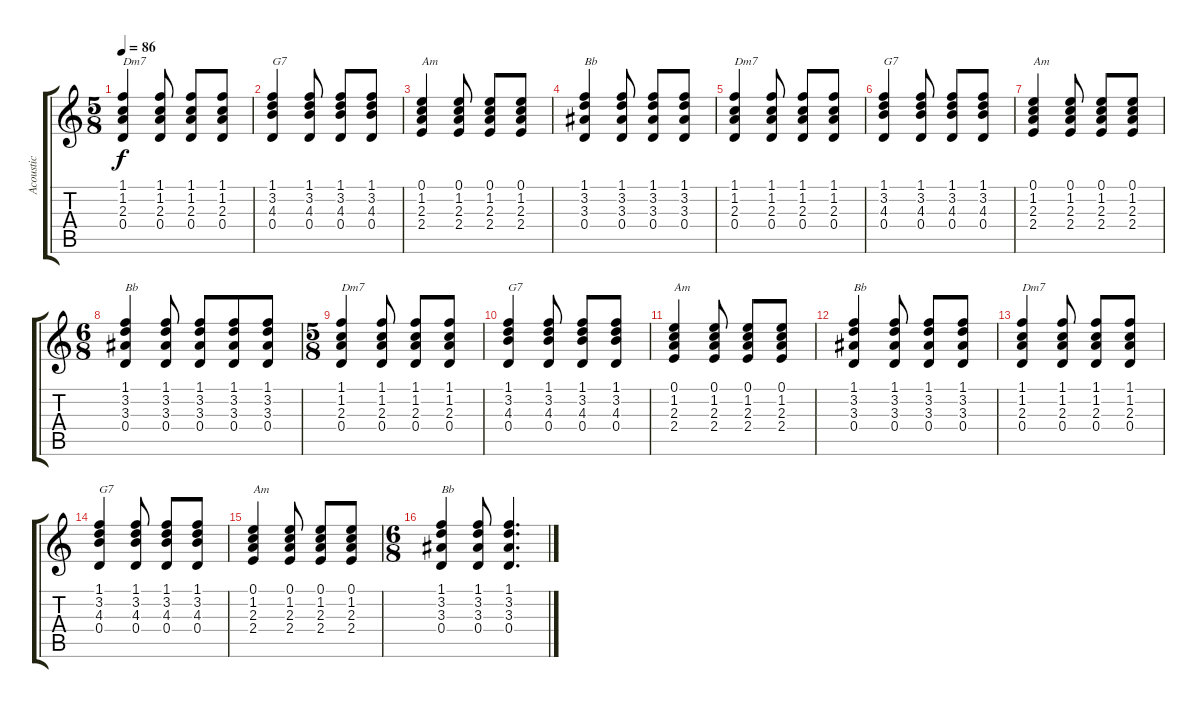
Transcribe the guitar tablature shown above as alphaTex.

\track ("Acoustic" "Acoustic") {instrument acousticguitarsteel}
\staff {score tabs}
\tuning (E4 B3 G3 D3 A2 E2) {hide}
\ts (5 8)
\tempo 86
\clef g2
\ks c
(1.1 1.2 2.3 0.4).4{txt "Dm7" dy f} (1.1 1.2 2.3 0.4).8 (1.1 1.2 2.3 0.4).8 (1.1 1.2 2.3 0.4).8 |
(1.1 3.2 4.3 0.4).4{txt "G7"} (1.1 3.2 4.3 0.4).8 (1.1 3.2 4.3 0.4).8 (1.1 3.2 4.3 0.4).8 |
(0.1 1.2 2.3 2.4).4{txt "Am"} (0.1 1.2 2.3 2.4).8 (0.1 1.2 2.3 2.4).8 (0.1 1.2 2.3 2.4).8 |
(1.1 3.2 3.3 0.4).4{txt "Bb"} (1.1 3.2 3.3 0.4).8 (1.1 3.2 3.3 0.4).8 (1.1 3.2 3.3 0.4).8 |
(1.1 1.2 2.3 0.4).4{txt "Dm7"} (1.1 1.2 2.3 0.4).8 (1.1 1.2 2.3 0.4).8 (1.1 1.2 2.3 0.4).8 |
(1.1 3.2 4.3 0.4).4{txt "G7"} (1.1 3.2 4.3 0.4).8 (1.1 3.2 4.3 0.4).8 (1.1 3.2 4.3 0.4).8 |
(0.1 1.2 2.3 2.4).4{txt "Am"} (0.1 1.2 2.3 2.4).8 (0.1 1.2 2.3 2.4).8 (0.1 1.2 2.3 2.4).8 |
\ts (6 8)
(1.1 3.2 3.3 0.4).4{txt "Bb"} (1.1 3.2 3.3 0.4).8 (1.1 3.2 3.3 0.4).8 (1.1 3.2 3.3 0.4).8 (1.1 3.2 3.3 0.4).8 |
\ts (5 8)
(1.1 1.2 2.3 0.4).4{txt "Dm7"} (1.1 1.2 2.3 0.4).8 (1.1 1.2 2.3 0.4).8 (1.1 1.2 2.3 0.4).8 |
(1.1 3.2 4.3 0.4).4{txt "G7"} (1.1 3.2 4.3 0.4).8 (1.1 3.2 4.3 0.4).8 (1.1 3.2 4.3 0.4).8 |
(0.1 1.2 2.3 2.4).4{txt "Am"} (0.1 1.2 2.3 2.4).8 (0.1 1.2 2.3 2.4).8 (0.1 1.2 2.3 2.4).8 |
(1.1 3.2 3.3 0.4).4{txt "Bb"} (1.1 3.2 3.3 0.4).8 (1.1 3.2 3.3 0.4).8 (1.1 3.2 3.3 0.4).8 |
(1.1 1.2 2.3 0.4).4{txt "Dm7"} (1.1 1.2 2.3 0.4).8 (1.1 1.2 2.3 0.4).8 (1.1 1.2 2.3 0.4).8 |
(1.1 3.2 4.3 0.4).4{txt "G7"} (1.1 3.2 4.3 0.4).8 (1.1 3.2 4.3 0.4).8 (1.1 3.2 4.3 0.4).8 |
(0.1 1.2 2.3 2.4).4{txt "Am"} (0.1 1.2 2.3 2.4).8 (0.1 1.2 2.3 2.4).8 (0.1 1.2 2.3 2.4).8 |
\ts (6 8)
(1.1 3.2 3.3 0.4).4{txt "Bb"} (1.1 3.2 3.3 0.4).8 (1.1 3.2 3.3 0.4).4{d}
